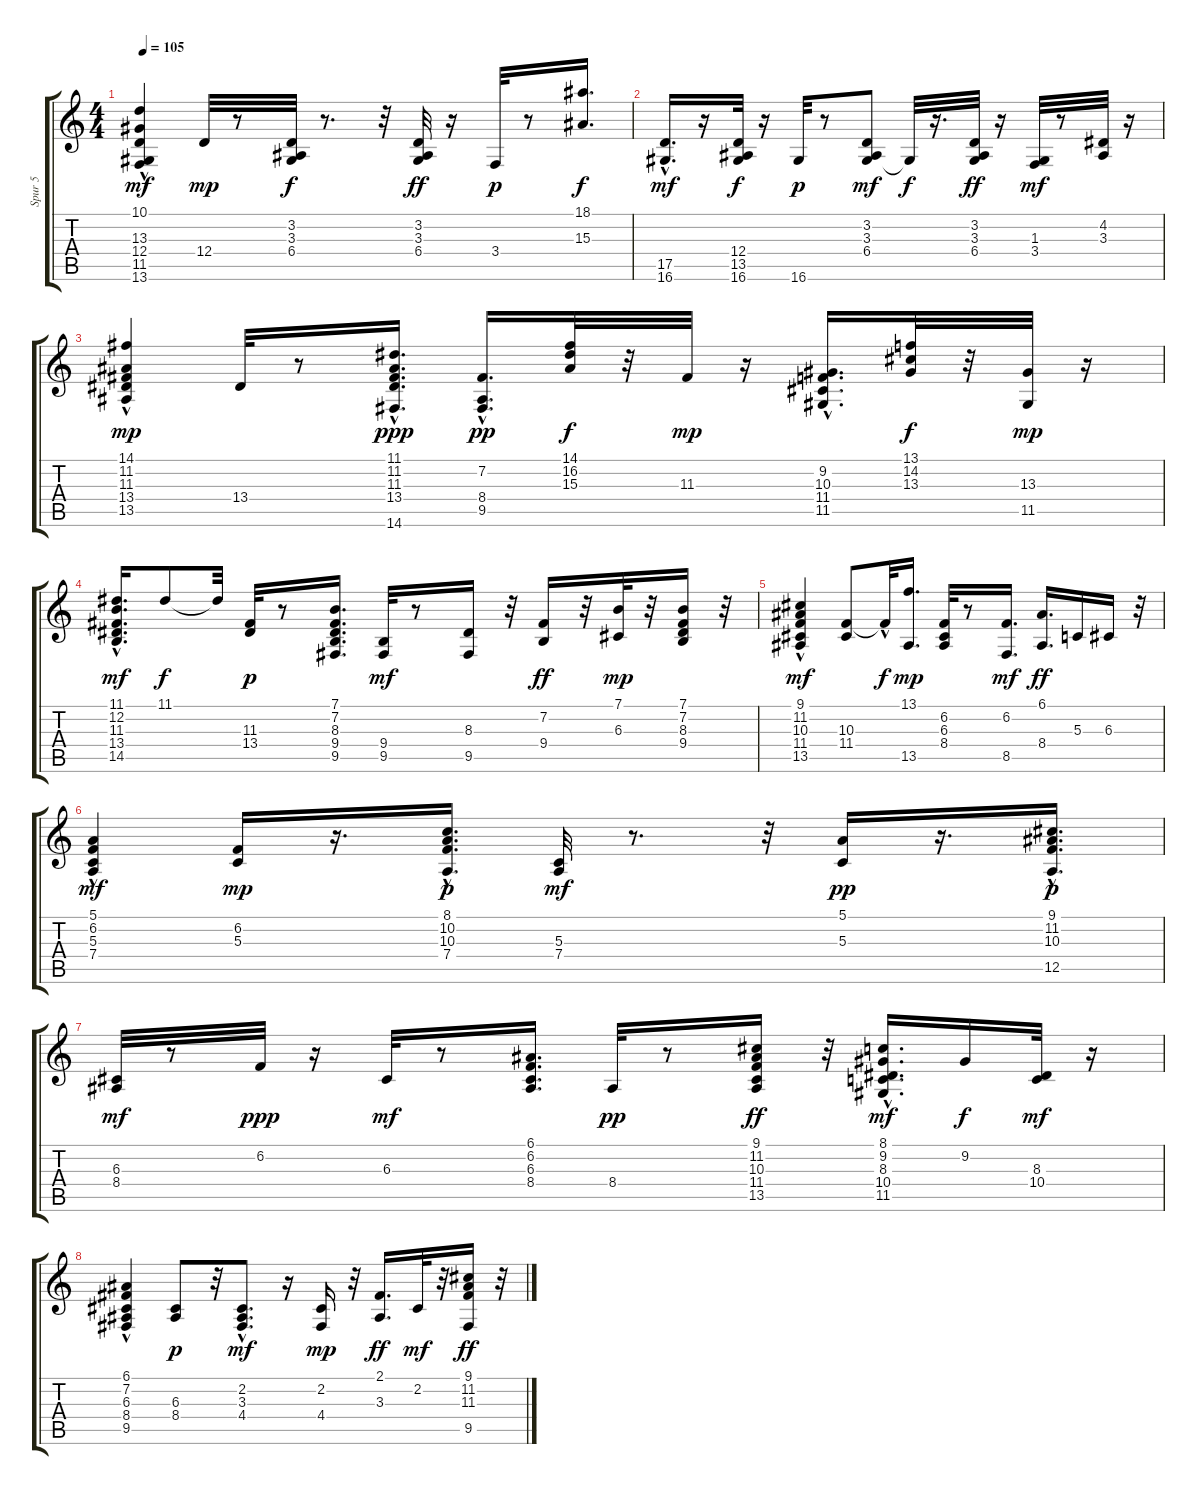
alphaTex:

\track ("Spur 5" "Spur 5") {instrument electricpiano1}
\staff {score tabs}
\tuning (E4 B3 G3 D3 A2 E2) {hide}
\ts (4 4)
\tempo 105
\clef g2
\ks c
(10.1{hac} 13.3{hac} 12.4 11.5 13.6{hac}).4{dy mf} 12.4.32{dy mp} r.8 (3.2 3.3 6.4).32{dy f} r.8{d} r.32 (3.2 3.3 6.4).32{dy ff} r.16 3.4.32{dy p} r.8 (18.1 15.3).16{d dy f} |
(17.5 16.6{hac}).16{d dy mf} r.16 (12.4 13.5 16.6).32{dy f} r.16 16.6.32{dy p} r.8 (3.2 3.3 6.4).8{dy mf} 6.4{t}.32{dy f} r.16{d} (3.2 3.3 6.4).32{dy ff} r.16 (1.3 3.4).32{dy mf} r.8 (4.2 3.3).32 r.16 |
(14.1 11.2{hac} 11.3{hac} 13.4 13.5{hac}).4{dy mp} 13.4.32 r.8 (11.1{hac} 11.2{hac} 11.3 13.4{hac} 14.6).16{d dy ppp} (7.2 8.4 9.5{hac}).16{d dy pp} (14.1 16.2 15.3).32{dy f} r.32 11.3.32{dy mp} r.16 (9.2 10.3{hac} 11.4{hac} 11.5{hac}).16{d} (13.1 14.2 13.3).32{dy f} r.32 (13.3 11.5).32{dy mp} r.16 |
(11.1 12.2{hac} 11.3{hac} 13.4{hac} 14.5{hac}).16{d dy mf} 11.1.8{dy f} 11.1{t}.32 (11.3 13.4).32{dy p} r.8 (7.1 7.2 8.3 9.4 9.5).16{d} (9.4 9.5).32{dy mf} r.8 (8.3 9.5).16 r.32 (7.2 9.4).16{dy ff} r.32 (7.1 6.3).32{dy mp} r.32 (7.1 7.2 8.3 9.4).16 r.32 |
(9.1 11.2 10.3{hac} 11.4{hac} 13.5).4{dy mf} (10.3 11.4).8 10.3{hac t}.32{dy f} (13.1 13.5).16{d dy mp} (6.2 6.3 8.4).32 r.8 (6.2 8.5).16{d dy mf} (6.1 8.4).16{d dy ff} 5.3.16 6.3.16 r.32 |
(5.1{hac} 6.2 5.3{hac} 7.4).4{dy mf} (6.2 5.3).16{dy mp} r.16{d} (8.1{hac} 10.2 10.3{hac} 7.4).16{d dy p} (5.3 7.4).32{dy mf} r.8{d} r.32 (5.1 5.3).16{dy pp} r.16{d} (9.1 11.2{hac} 10.3{hac} 12.5).16{d dy p} |
(6.3 8.4).32{dy mf} r.8 6.2.32{dy ppp} r.16 6.3.32{dy mf} r.8 (6.1 6.2 6.3 8.4).16{d} 8.4.32{dy pp} r.8 (9.1 11.2 10.3 11.4 13.5).16{dy ff} r.32 (8.1 9.2 8.3 10.4{hac} 11.5).16{d dy mf} 9.2.16{dy f} (8.3 10.4).32{dy mf} r.16 |
(6.1{hac} 7.2 6.3{hac} 8.4{hac} 9.5).4 (6.3 8.4).8{dy p} r.32 (2.2{hac} 3.3 4.4).8{d dy mf} r.16 (2.2 4.4).16{dy mp} r.32 (2.1 3.3).16{d dy ff} 2.2.32{dy mf} r.32 (9.1 11.2 11.3 9.5).16{dy ff} r.32
